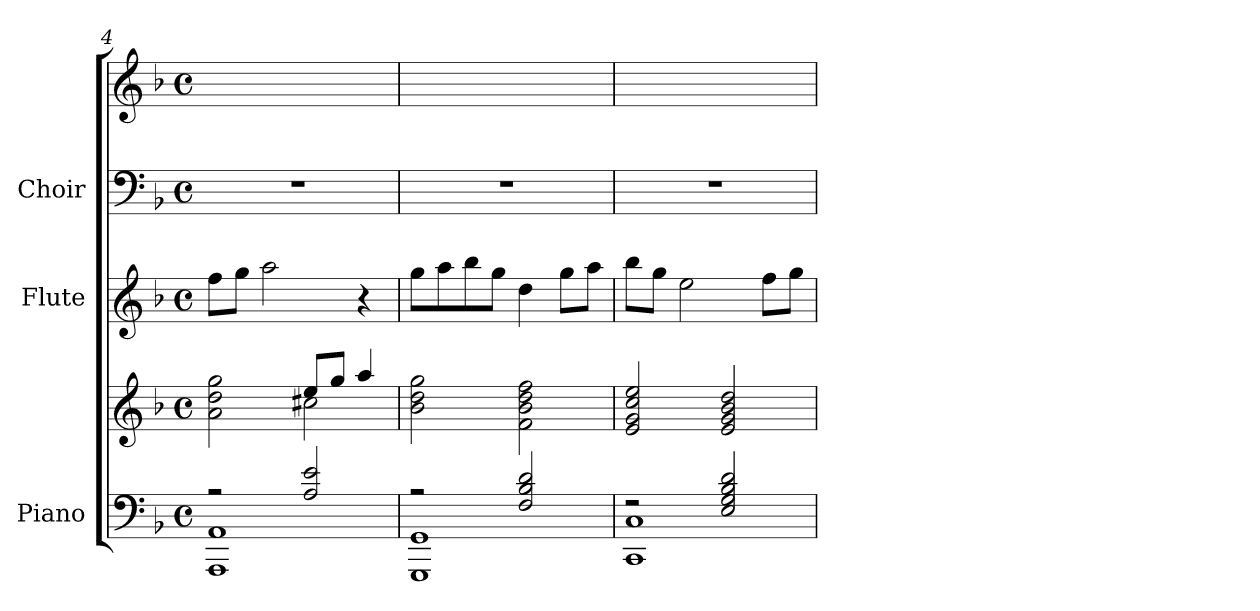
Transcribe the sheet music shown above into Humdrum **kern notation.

**kern	**kern	**kern	**kern	**kern
*part3	*part3	*part2	*part1	*part1
*staff5	*staff4	*staff3	*staff2	*staff1
*I"Piano	*	*I"Flute	*I"Choir	*
*I'Pno.	*	*I'Fl.	*I'Choir	*
*clefF4	*clefG2	*clefG2	*clefF4	*clefG2
*k[b-]	*k[b-]	*k[b-]	*k[b-]	*k[b-]
*d:	*d:	*d:	*d:	*d:
*M4/4	*M4/4	*M4/4	*M4/4	*M4/4
*met(c)	*met(c)	*met(c)	*met(c)	*met(c)
=4	=4	=4	=4	=4
*^	*^	*	*	*
2r	1AAAi 1AAi	2ai\ 2ddi 2ggi	2ryy	8ffi\L	1r	1ryy
.	.	.	.	8ggi\J	.	.
.	.	.	.	2aai\	.	.
2Ai/ 2ei	.	8eei/L	2cc#Xi\	.	.	.
.	.	8ggi/J	.	.	.	.
.	.	4aai/	.	4r	.	.
*	*	*v	*v	*	*	*
=5	=5	=5	=5	=5	=5
2r	1GGGi 1GGi	2b-i\ 2ddi 2ggi	8ggi\L	1r	1ryy
.	.	.	8aai\	.	.
.	.	.	8bb-i\	.	.
.	.	.	8ggi\J	.	.
2Fi/ 2B-i 2di	.	2fi\ 2b-i 2ddi 2ffi	4ddi\	.	.
.	.	.	8ggi\L	.	.
.	.	.	8aai\J	.	.
!!LO:LB:g=z
=6	=6	=6	=6	=6	=6
2r	1CCi 1Ci	2ei/ 2gi 2cci 2eei	8bb-i\L	1r	1ryy
.	.	.	8ggi\J	.	.
.	.	.	2eei\	.	.
2Ei/ 2Gi 2B-i 2di	.	2ei/ 2gi 2b-i 2ddi	.	.	.
.	.	.	8ffi\L	.	.
.	.	.	8ggi\J	.	.
*v	*v	*	*	*	*
=	=	=	=	=
*-	*-	*-	*-	*-
